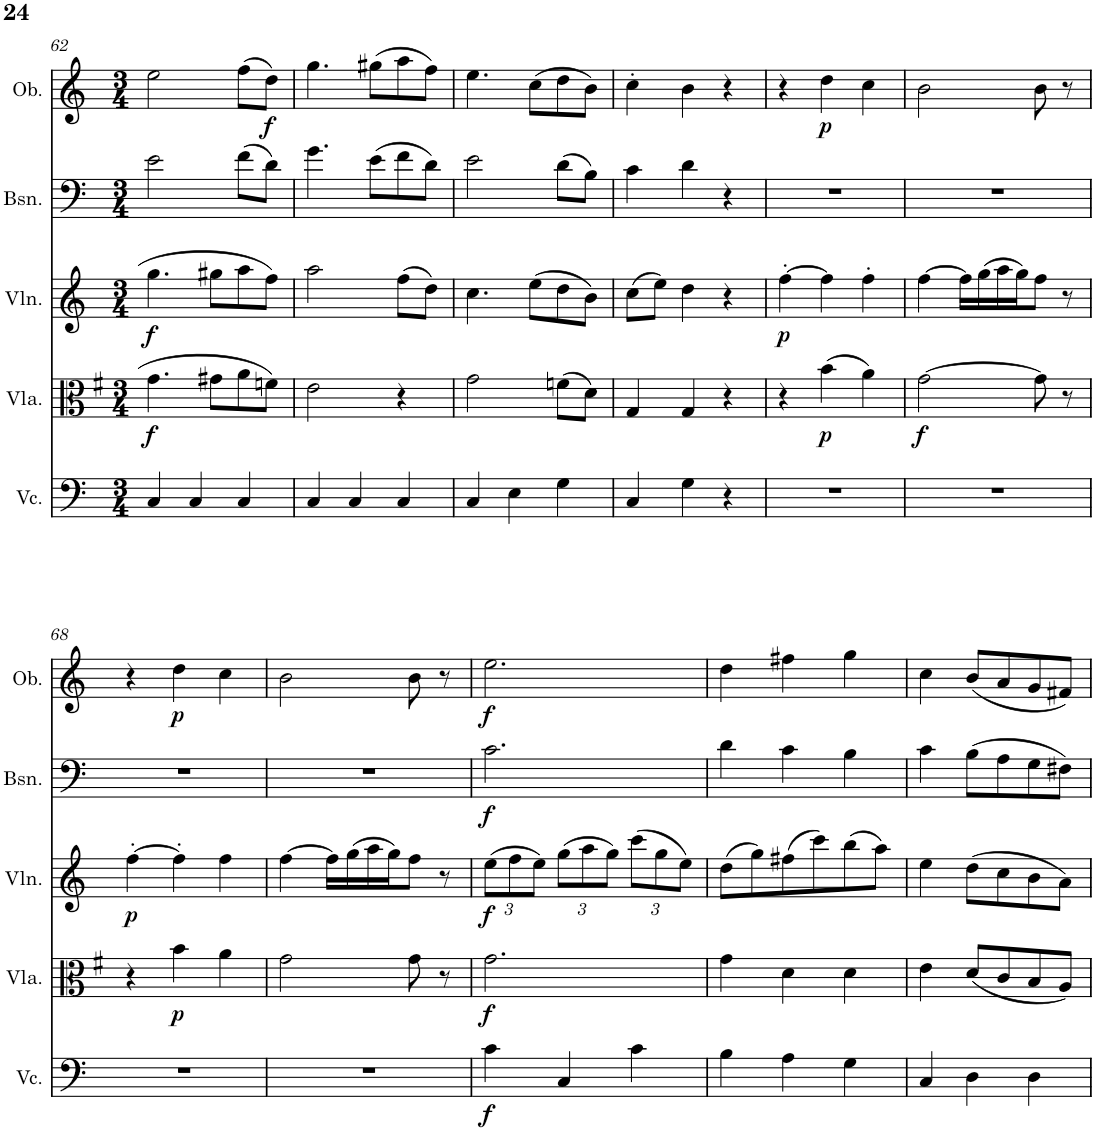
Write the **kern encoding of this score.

**kern	**dynam	**kern	**dynam	**kern	**dynam	**kern	**dynam	**kern	**dynam
*part5	*part5	*part4	*part4	*part3	*part3	*part2	*part2	*part1	*part1
*staff5	*staff5	*staff4	*staff4	*staff3	*staff3	*staff2	*staff2	*staff1	*staff1
*I"Violoncello	*	*I"Viola	*	*I"Violin	*	*I"Bassoon	*	*I"Oboe	*
*I'Vc.	*	*I'Vla.	*	*I'Vln.	*	*I'Bsn.	*	*I'Ob.	*
!!LO:PB:g=z
*clefF4	*	*clefC3	*	*clefG2	*	*clefF4	*	*clefG2	*
*k[]	*	*k[f#]	*	*k[]	*	*k[]	*	*k[]	*
*M3/4	*	*M3/4	*	*M3/4	*	*M3/4	*	*M3/4	*
=62	=62	=62	=62	=62	=62	=62	=62	=62	=62
!	!	!	!LO:DY:b	!	!LO:DY:b	!	!	!	!
4C/	.	4.g\	f	4.gg\	f	2e\	.	2ee\	.
4C/	.	.	.	.	.	.	.	.	.
.	.	8g#X\L	.	8gg#X\L	.	.	.	.	.
4C/	.	8a\	.	8aa\	.	(>8f\L	.	(>8ff\L	.
!	!	!	!	!	!	!	!	!	!LO:DY:b
.	.	8fn\J	.	8ff\J	.	8d\J)	.	8dd\J)	f
=63	=63	=63	=63	=63	=63	=63	=63	=63	=63
4C/	.	2e\	.	2aa\	.	4.g\	.	4.gg\	.
4C/	.	.	.	.	.	.	.	.	.
.	.	.	.	.	.	(>8e\L	.	(>8gg#X\L	.
4C/	.	4r	.	(>8ff\L	.	8f\	.	8aa\	.
.	.	.	.	8dd\J)	.	8d\J)	.	8ff\J)	.
=64	=64	=64	=64	=64	=64	=64	=64	=64	=64
4C/	.	2g\	.	4.cc\	.	2e\	.	4.ee\	.
4E\	.	.	.	.	.	.	.	.	.
.	.	.	.	(>8ee\L	.	.	.	(>8cc\L	.
4G\	.	(>8fn\L	.	8dd\	.	(>8d\L	.	8dd\	.
.	.	8d\J)	.	8b\J)	.	8B\J)	.	8b\J)	.
=65	=65	=65	=65	=65	=65	=65	=65	=65	=65
4C/	.	4G/	.	(>8cc\L	.	4c\	.	4cc'\	.
.	.	.	.	8ee\J)	.	.	.	.	.
4G\	.	4G/	.	4dd\	.	4d\	.	4b\	.
4r	.	4r	.	4r	.	4r	.	4r	.
=66	=66	=66	=66	=66	=66	=66	=66	=66	=66
!	!	!	!	!	!LO:DY:b	!	!	!	!
2.r	.	4r	.	[>4ff'\	p	2.r	.	4r	.
!	!	!	!LO:DY:b	!	!	!	!	!	!LO:DY:b
.	.	(>4b\	p	4ff\]	.	.	.	4dd\	p
.	.	4a\)	.	4ff'\	.	.	.	4cc\	.
=67	=67	=67	=67	=67	=67	=67	=67	=67	=67
!	!	!	!LO:DY:b	!	!	!	!	!	!
2.r	.	[>2g\	f	[>4ff\	.	2.r	.	2b\	.
.	.	.	.	16ff\LL]	.	.	.	.	.
.	.	.	.	(>16gg\	.	.	.	.	.
.	.	.	.	16aa\	.	.	.	.	.
.	.	.	.	16gg\J)	.	.	.	.	.
.	.	8g\]	.	8ff\J	.	.	.	8b\	.
.	.	8r	.	8r	.	.	.	8r	.
!!LO:LB:g=z
=68	=68	=68	=68	=68	=68	=68	=68	=68	=68
!	!	!	!	!	!LO:DY:b	!	!	!	!
2.r	.	4r	.	[>4ff'\	p	2.r	.	4r	.
!	!	!	!LO:DY:b	!	!	!	!	!	!LO:DY:b
.	.	4b\	p	4ff'\]	.	.	.	4dd\	p
.	.	4a\	.	4ff\	.	.	.	4cc\	.
=69	=69	=69	=69	=69	=69	=69	=69	=69	=69
2.r	.	2g\	.	[>4ff\	.	2.r	.	2b\	.
.	.	.	.	16ff\LL]	.	.	.	.	.
.	.	.	.	(>16gg\	.	.	.	.	.
.	.	.	.	16aa\	.	.	.	.	.
.	.	.	.	16gg\J)	.	.	.	.	.
.	.	8g\	.	8ff\J	.	.	.	8b\	.
.	.	8r	.	8r	.	.	.	8r	.
=70	=70	=70	=70	=70	=70	=70	=70	=70	=70
*	*	*	*	*Xbrackettup	*	*	*	*	*
!	!LO:DY:b	!	!LO:DY:b	!	!LO:DY:b	!	!LO:DY:b	!	!LO:DY:b
4c\	f	2.g\	f	(>12ee\L	f	2.c\	f	2.ee\	f
.	.	.	.	12ff\	.	.	.	.	.
.	.	.	.	12ee\J)	.	.	.	.	.
4C/	.	.	.	(>12gg\L	.	.	.	.	.
.	.	.	.	12aa\	.	.	.	.	.
.	.	.	.	12gg\J)	.	.	.	.	.
4c\	.	.	.	(>12ccc\L	.	.	.	.	.
.	.	.	.	12gg\	.	.	.	.	.
.	.	.	.	12ee\J)	.	.	.	.	.
=71	=71	=71	=71	=71	=71	=71	=71	=71	=71
4B\	.	4g\	.	(>8dd\L	.	4d\	.	4dd\	.
.	.	.	.	8gg\)	.	.	.	.	.
4A\	.	4d\	.	(>8ff#X\	.	4c\	.	4ff#X\	.
.	.	.	.	8ccc\)	.	.	.	.	.
4G\	.	4d\	.	(>8bb\	.	4B\	.	4gg\	.
.	.	.	.	8aa\J)	.	.	.	.	.
=72	=72	=72	=72	=72	=72	=72	=72	=72	=72
4C/	.	4e\	.	4ee\	.	4c\	.	4cc\	.
4D\	.	(<8d/L	.	(>8dd\L	.	(>8B\L	.	(<8b/L	.
.	.	8c/	.	8cc\	.	8A\	.	8a/	.
4D\	.	8B/	.	8b\	.	8G\	.	8g/	.
.	.	8A/J)	.	8a\J)	.	8F#X\J)	.	8f#X/J)	.
=	=	=	=	=	=	=	=	=	=
*-	*-	*-	*-	*-	*-	*-	*-	*-	*-
